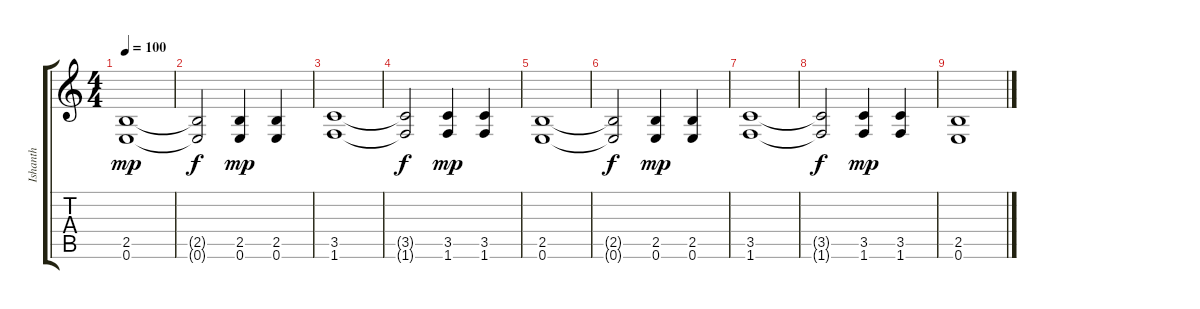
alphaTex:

\track ("Ishanth" "Ishanth") {instrument distortionguitar}
\staff {score tabs}
\tuning (E4 B3 G3 D3 A2 E2) {hide}
\ts (4 4)
\tempo 100
\clef g2
\ks c
(2.5 0.6).1{dy mp} |
(2.5{t} 0.6{t}).2{dy f} (2.5 0.6).4{dy mp} (2.5 0.6).4 |
(3.5 1.6).1 |
(3.5{t} 1.6{t}).2{dy f} (3.5 1.6).4{dy mp} (3.5 1.6).4 |
(2.5 0.6).1 |
(2.5{t} 0.6{t}).2{dy f} (2.5 0.6).4{dy mp} (2.5 0.6).4 |
(3.5 1.6).1 |
(3.5{t} 1.6{t}).2{dy f} (3.5 1.6).4{dy mp} (3.5 1.6).4 |
(2.5 0.6).1
